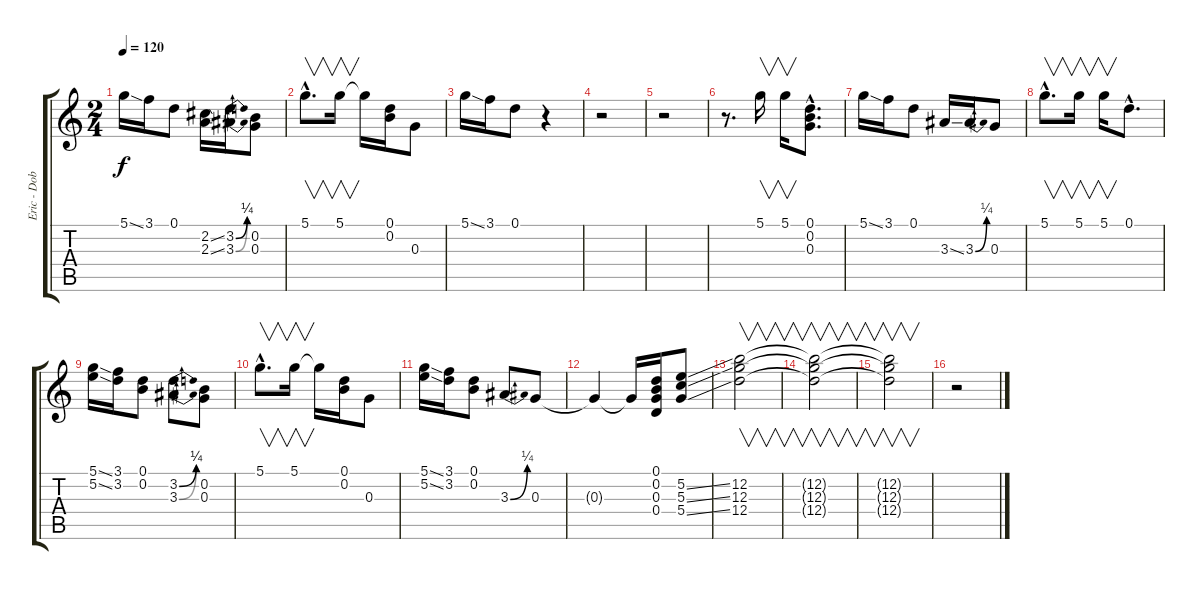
\track ("Eric - Dobro" "Eric - Dob") {instrument acousticguitarsteel}
\staff {score tabs}
\tuning (D4 B3 G3 D3 G2 D2) {hide}
\ts (2 4)
\tempo 120
\clef g2
\ks c
5.1{ss}.16{dy f} 3.1.16 0.1.8 (2.2{ss} 2.3{ss}).16 (3.2{be (bend 0 0 60 1)} 3.3{be (bend 0 0 60 1)}).16 (0.2 0.3).8 |
5.1{hac}.8{v d} 5.1.16{v} 5.1{t}.16 (0.1 0.2).16 0.3.8 |
5.1{ss}.16 3.1.16 0.1.8 r.4 |
r.2 |
r.2 |
r.8{d} 5.1.16{v} 5.1.16{v} (0.1{hac} 0.2{hac} 0.3{hac}).8{d} |
5.1{ss}.16 3.1.16 0.1.8 3.3{ss}.16 3.3{be (bend 0 0 60 1)}.16 0.3.8 |
5.1{hac}.8{v d} 5.1.16{v} 5.1.16{v} 0.1{hac}.8{d} |
(5.1{ss} 5.2{ss}).16 (3.1 3.2).16 (0.1 0.2).8 (3.2{be (bend 0 0 60 1)} 3.3{be (bend 0 0 60 1)}).8 (0.2 0.3).8 |
5.1{hac}.8{v d} 5.1.16{v} 5.1{t}.16 (0.1 0.2).16 0.3.8 |
(5.1{ss} 5.2{ss}).16 (3.1 3.2).16 (0.1 0.2).8 3.3{be (bend 0 0 60 1)}.8 0.3.8 |
0.3{t}.4 0.3{t}.16 (0.1 0.2 0.3 0.4).16 (5.2{ss} 5.3{ss} 5.4{ss}).8 |
(12.2 12.3 12.4).2{v} |
(12.2{t} 12.3{t} 12.4{t}).2{v} |
(12.2{t} 12.3{t} 12.4{t}).2{v} |
r.2
